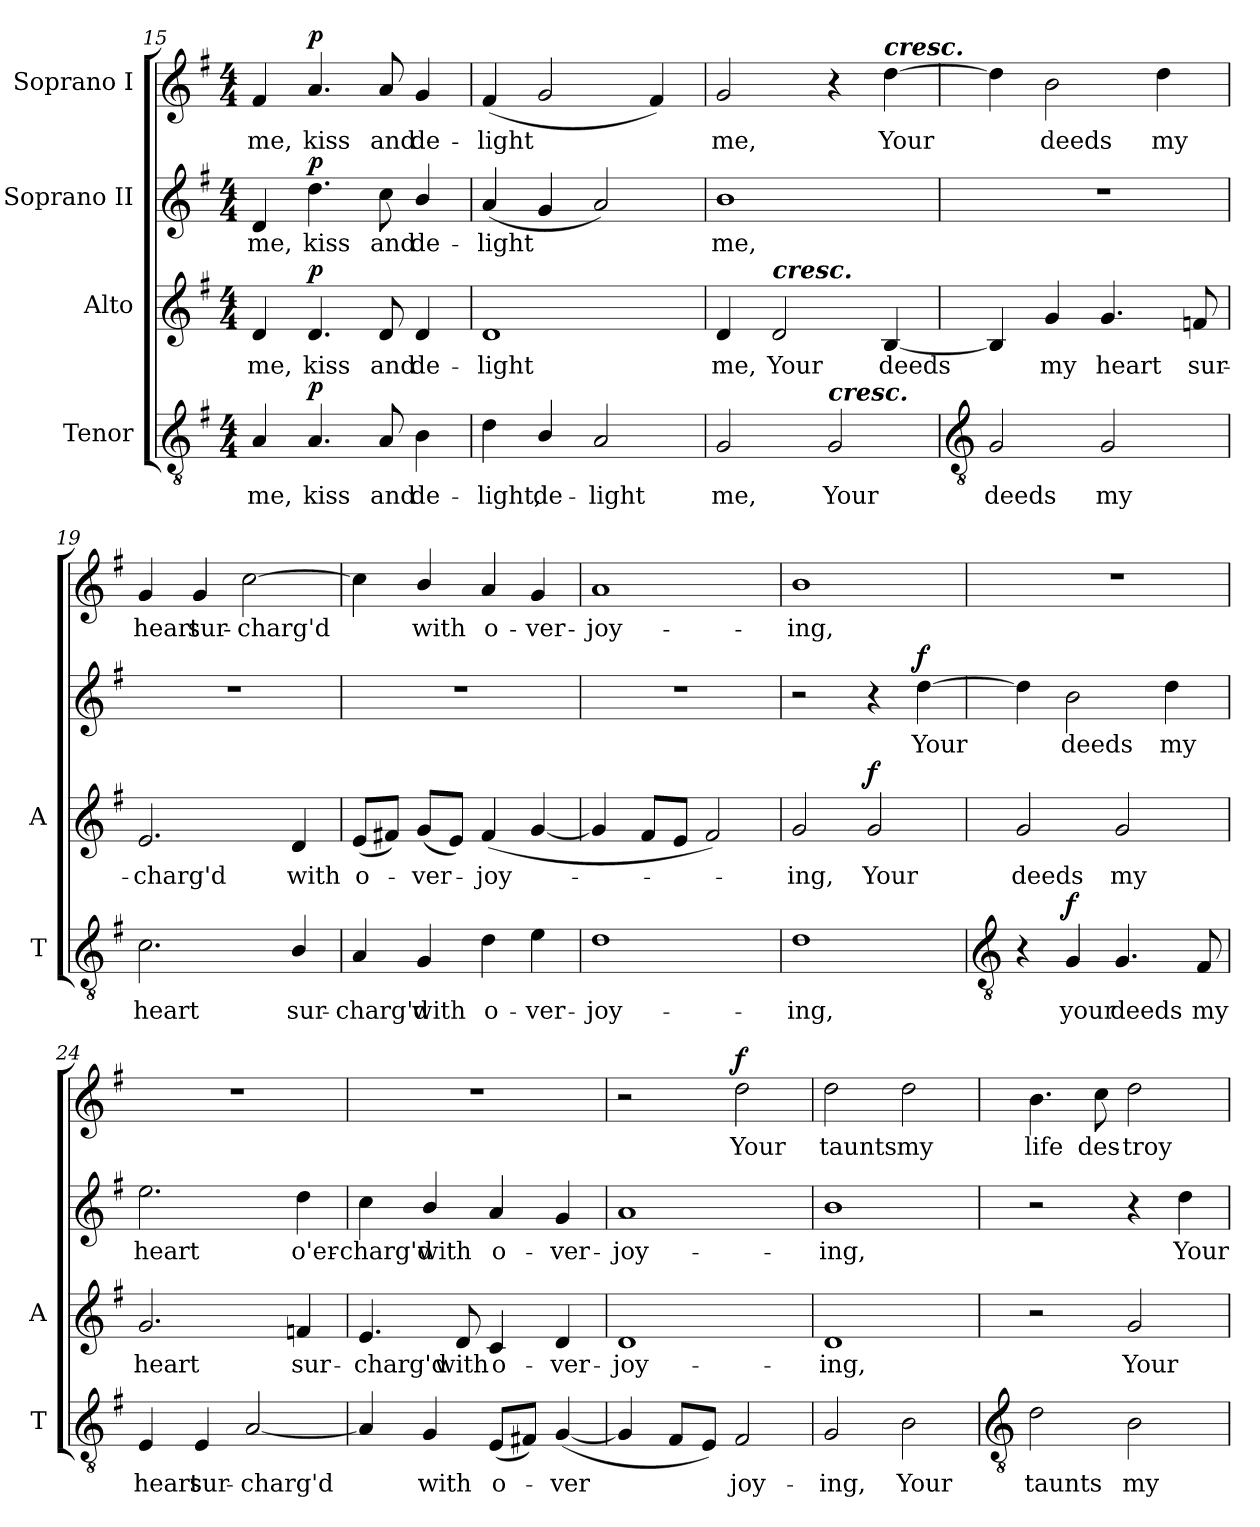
**kern	**text	**dynam	**kern	**text	**dynam	**kern	**text	**dynam	**kern	**text	**dynam
*part4	*part4	*part4	*part3	*part3	*part3	*part2	*part2	*part2	*part1	*part1	*part1
*staff4	*staff4	*staff4	*staff3	*staff3	*staff3	*staff2	*staff2	*staff2	*staff1	*staff1	*staff1
*I"Tenor	*	*	*I"Alto	*	*	*I"Soprano II	*	*	*I"Soprano I	*	*
*I'T	*	*	*I'A	*	*	*	*	*	*	*	*
*clefGv2	*	*	*clefG2	*	*	*clefG2	*	*	*clefG2	*	*
*k[f#]	*	*	*k[f#]	*	*	*k[f#]	*	*	*k[f#]	*	*
*G:	*	*	*G:	*	*	*G:	*	*	*G:	*	*
*M4/4	*	*	*M4/4	*	*	*M4/4	*	*	*M4/4	*	*
=15	=15	=15	=15	=15	=15	=15	=15	=15	=15	=15	=15
!	!LO:LY:b	!	!	!LO:LY:b	!	!	!LO:LY:b	!	!	!LO:LY:b	!
4A	me,	.	4d	me,	.	4d	me,	.	4f#	me,	.
!	!LO:LY:b	!LO:DY:b	!	!LO:LY:b	!LO:DY:b	!	!LO:LY:b	!LO:DY:b	!	!LO:LY:b	!LO:DY:b
4.A	kiss	p	4.d	kiss	p	4.dd	kiss	p	4.a	kiss	p
!	!LO:LY:b	!	!	!LO:LY:b	!	!	!LO:LY:b	!	!	!LO:LY:b	!
8A	and	.	8d	and	.	8cc	and	.	8a	and	.
!	!LO:LY:b	!	!	!LO:LY:b	!	!	!LO:LY:b	!	!	!LO:LY:b	!
4B	de-	.	4d	de-	.	4b/	de-	.	4g	de-	.
=16	=16	=16	=16	=16	=16	=16	=16	=16	=16	=16	=16
!	!LO:LY:b	!	!	!LO:LY:b	!	!	!LO:LY:b	!	!	!LO:LY:b	!
4d	-light,	.	1d	-light	.	(<4a	-light	.	(<4f#	-light	.
!	!LO:LY:b	!	!	!	!	!	!	!	!	!	!
4B/	de-	.	.	.	.	4g	.	.	2g	.	.
!	!LO:LY:b	!	!	!	!	!	!	!	!	!	!
2A	-light	.	.	.	.	2a)	.	.	.	.	.
.	.	.	.	.	.	.	.	.	4f#)	.	.
=17	=17	=17	=17	=17	=17	=17	=17	=17	=17	=17	=17
!	!LO:LY:b	!	!	!LO:LY:b	!	!	!LO:LY:b	!	!	!LO:LY:b	!
2G	me,	.	4d	me,	.	1b	me,	.	2g	me,	.
!	!	!	!LO:TX:a:Bi:t=cresc.	!	!	!	!	!	!	!	!
!	!	!	!	!LO:LY:b	!	!	!	!	!	!	!
.	.	.	2d	Your	.	.	.	.	.	.	.
!LO:TX:a:Bi:t=cresc.	!	!	!	!	!	!	!	!	!	!	!
!	!LO:LY:b	!	!	!	!	!	!	!	!	!	!
2G	Your	.	.	.	.	.	.	.	4r	.	.
!	!	!	!	!	!	!	!	!	!LO:TX:a:Bi:t=cresc.	!	!
!	!	!	!	!LO:LY:b	!	!	!	!	!	!LO:LY:b	!
.	.	.	[4B	deeds	.	.	.	.	[4dd	Your	.
!!LO:LB:g=z
=18	=18	=18	=18	=18	=18	=18	=18	=18	=18	=18	=18
*clefGv2	*	*	*	*	*	*	*	*	*	*	*
!	!LO:LY:b	!	!	!	!	!	!	!	!	!	!
2G	deeds	.	4B]	.	.	1r	.	.	4dd]	.	.
!	!	!	!	!LO:LY:b	!	!	!	!	!	!LO:LY:b	!
.	.	.	4g	my	.	.	.	.	2b	deeds	.
!	!LO:LY:b	!	!	!LO:LY:b	!	!	!	!	!	!	!
2G	my	.	4.g	heart	.	.	.	.	.	.	.
!	!	!	!	!	!	!	!	!	!	!LO:LY:b	!
.	.	.	.	.	.	.	.	.	4dd	my	.
!	!	!	!	!LO:LY:b	!	!	!	!	!	!	!
.	.	.	8fn	sur-	.	.	.	.	.	.	.
=19	=19	=19	=19	=19	=19	=19	=19	=19	=19	=19	=19
!	!LO:LY:b	!	!	!LO:LY:b	!	!	!	!	!	!LO:LY:b	!
2.c	heart	.	2.e	-charg'd	.	1r	.	.	4g	heart	.
!	!	!	!	!	!	!	!	!	!	!LO:LY:b	!
.	.	.	.	.	.	.	.	.	4g	sur-	.
!	!	!	!	!	!	!	!	!	!	!LO:LY:b	!
.	.	.	.	.	.	.	.	.	[2cc	-charg'd	.
!	!LO:LY:b	!	!	!LO:LY:b	!	!	!	!	!	!	!
4B/	sur-	.	4d	with	.	.	.	.	.	.	.
=20	=20	=20	=20	=20	=20	=20	=20	=20	=20	=20	=20
!	!LO:LY:b	!	!	!LO:LY:b	!	!	!	!	!	!	!
4A	-charg'd	.	(<8eL	o-	.	1r	.	.	4cc]	.	.
.	.	.	8f#XJ)	.	.	.	.	.	.	.	.
!	!LO:LY:b	!	!	!LO:LY:b	!	!	!	!	!	!LO:LY:b	!
4G	with	.	(<8gL	ver-	.	.	.	.	4b/	with	.
.	.	.	8eJ)	.	.	.	.	.	.	.	.
!	!LO:LY:b	!	!	!LO:LY:b	!	!	!	!	!	!LO:LY:b	!
4d	o-	.	(<4f#	joy-	.	.	.	.	4a	o-	.
!	!LO:LY:b	!	!	!	!	!	!	!	!	!LO:LY:b	!
4e	-ver-	.	[4g	.	.	.	.	.	4g	-ver-	.
=21	=21	=21	=21	=21	=21	=21	=21	=21	=21	=21	=21
!	!LO:LY:b	!	!	!	!	!	!	!	!	!LO:LY:b	!
1d	-joy-	.	4g]	.	.	1r	.	.	1a	-joy-	.
.	.	.	8f#L	.	.	.	.	.	.	.	.
.	.	.	8eJ	.	.	.	.	.	.	.	.
.	.	.	2f#)	.	.	.	.	.	.	.	.
=22	=22	=22	=22	=22	=22	=22	=22	=22	=22	=22	=22
!	!LO:LY:b	!	!	!LO:LY:b	!	!	!	!	!	!LO:LY:b	!
1d	-ing,	.	2g	ing,	.	2r	.	.	1b	-ing,	.
!	!	!	!	!LO:LY:b	!LO:DY:b	!	!	!	!	!	!
.	.	.	2g	Your	f	4r	.	.	.	.	.
!	!	!	!	!	!	!	!LO:LY:b	!LO:DY:b	!	!	!
.	.	.	.	.	.	[4dd	Your	f	.	.	.
!!LO:LB:g=z
=23	=23	=23	=23	=23	=23	=23	=23	=23	=23	=23	=23
*clefGv2	*	*	*	*	*	*	*	*	*	*	*
!	!	!	!	!LO:LY:b	!	!	!	!	!	!	!
4r	.	.	2g	deeds	.	4dd]	.	.	1r	.	.
!	!LO:LY:b	!LO:DY:b	!	!	!	!	!LO:LY:b	!	!	!	!
4G	your	f	.	.	.	2b	deeds	.	.	.	.
!	!LO:LY:b	!	!	!LO:LY:b	!	!	!	!	!	!	!
4.G	deeds	.	2g	my	.	.	.	.	.	.	.
!	!	!	!	!	!	!	!LO:LY:b	!	!	!	!
.	.	.	.	.	.	4dd	my	.	.	.	.
!	!LO:LY:b	!	!	!	!	!	!	!	!	!	!
8F#	my	.	.	.	.	.	.	.	.	.	.
=24	=24	=24	=24	=24	=24	=24	=24	=24	=24	=24	=24
!	!LO:LY:b	!	!	!LO:LY:b	!	!	!LO:LY:b	!	!	!	!
4E	heart	.	2.g	heart	.	2.ee	heart	.	1r	.	.
!	!LO:LY:b	!	!	!	!	!	!	!	!	!	!
4E	sur-	.	.	.	.	.	.	.	.	.	.
!	!LO:LY:b	!	!	!	!	!	!	!	!	!	!
[2A	-charg'd	.	.	.	.	.	.	.	.	.	.
!	!	!	!	!LO:LY:b	!	!	!LO:LY:b	!	!	!	!
.	.	.	4fn	sur-	.	4dd	o'er-	.	.	.	.
=25	=25	=25	=25	=25	=25	=25	=25	=25	=25	=25	=25
!	!	!	!	!LO:LY:b	!	!	!LO:LY:b	!	!	!	!
4A]	.	.	4.e	-charg'd	.	4cc	-charg'd	.	1r	.	.
!	!LO:LY:b	!	!	!	!	!	!LO:LY:b	!	!	!	!
4G	with	.	.	.	.	4b/	with	.	.	.	.
!	!	!	!	!LO:LY:b	!	!	!	!	!	!	!
.	.	.	8d	with	.	.	.	.	.	.	.
!	!LO:LY:b	!	!	!LO:LY:b	!	!	!LO:LY:b	!	!	!	!
(<8EL	o-	.	4c	o-	.	4a	o-	.	.	.	.
8F#XJ)	.	.	.	.	.	.	.	.	.	.	.
!	!LO:LY:b	!	!	!LO:LY:b	!	!	!LO:LY:b	!	!	!	!
(<[4G	ver	.	4d	-ver-	.	4g	-ver-	.	.	.	.
=26	=26	=26	=26	=26	=26	=26	=26	=26	=26	=26	=26
!	!	!	!	!LO:LY:b	!	!	!LO:LY:b	!	!	!	!
4G]	.	.	1d	-joy-	.	1a	-joy-	.	2r	.	.
8F#L	.	.	.	.	.	.	.	.	.	.	.
8EJ)	.	.	.	.	.	.	.	.	.	.	.
!	!LO:LY:b	!	!	!	!	!	!	!	!	!LO:LY:b	!LO:DY:b
2F#	joy-	.	.	.	.	.	.	.	2dd	Your	f
=27	=27	=27	=27	=27	=27	=27	=27	=27	=27	=27	=27
!	!LO:LY:b	!	!	!LO:LY:b	!	!	!LO:LY:b	!	!	!LO:LY:b	!
2G	-ing,	.	1d	-ing,	.	1b	-ing,	.	2dd	taunts	.
!	!LO:LY:b	!	!	!	!	!	!	!	!	!LO:LY:b	!
2B	Your	.	.	.	.	.	.	.	2dd	my	.
!!LO:LB:g=z
=28	=28	=28	=28	=28	=28	=28	=28	=28	=28	=28	=28
*clefGv2	*	*	*	*	*	*	*	*	*	*	*
!	!LO:LY:b	!	!	!	!	!	!	!	!	!LO:LY:b	!
2d	taunts	.	2r	.	.	2r	.	.	4.b	life	.
!	!	!	!	!	!	!	!	!	!	!LO:LY:b	!
.	.	.	.	.	.	.	.	.	8cc	des-	.
!	!LO:LY:b	!	!	!LO:LY:b	!	!	!	!	!	!LO:LY:b	!
2B	my	.	2g	Your	.	4r	.	.	2dd	-troy-	.
!	!	!	!	!	!	!	!LO:LY:b	!	!	!	!
.	.	.	.	.	.	4dd	Your	.	.	.	.
=	=	=	=	=	=	=	=	=	=	=	=
*-	*-	*-	*-	*-	*-	*-	*-	*-	*-	*-	*-
